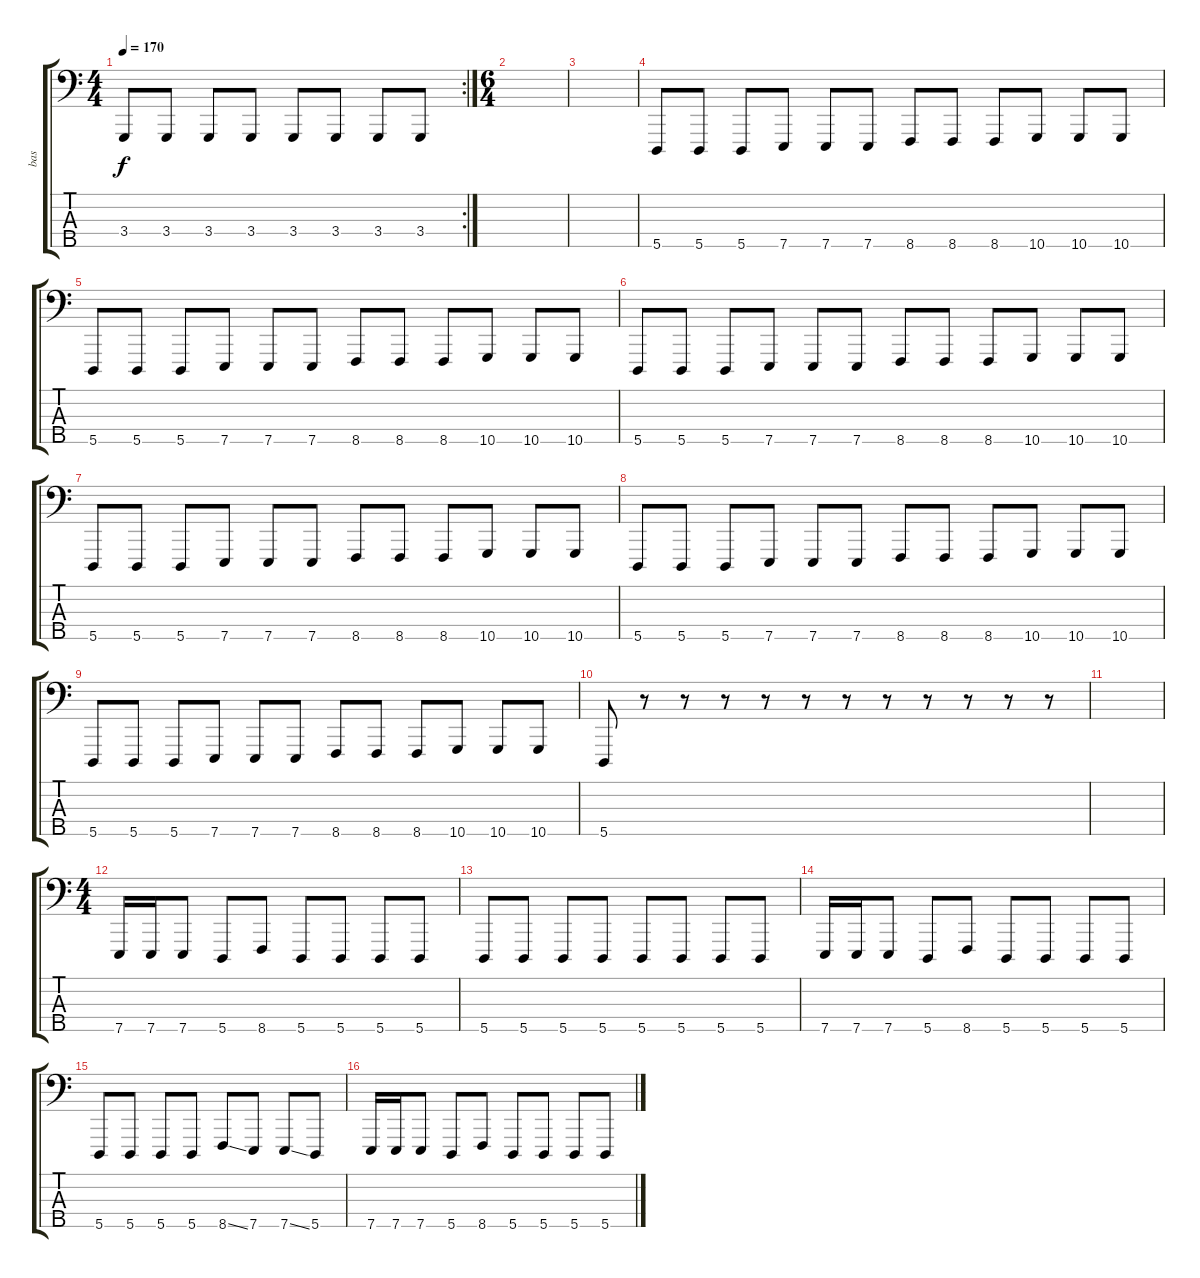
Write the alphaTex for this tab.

\track ("bas" "bas") {instrument lead8bassandlead}
\staff {score tabs}
\tuning (G2 D2 A1 E1 A0) {hide}
\rc 2
\ts (4 4)
\tempo 170
\clef f4
\ks c
3.4.8{dy f} 3.4.8 3.4.8 3.4.8 3.4.8 3.4.8 3.4.8 3.4.8 |
\ts (6 4)
|
|
5.5.8 5.5.8 5.5.8 7.5.8 7.5.8 7.5.8 8.5.8 8.5.8 8.5.8 10.5.8 10.5.8 10.5.8 |
5.5.8 5.5.8 5.5.8 7.5.8 7.5.8 7.5.8 8.5.8 8.5.8 8.5.8 10.5.8 10.5.8 10.5.8 |
5.5.8 5.5.8 5.5.8 7.5.8 7.5.8 7.5.8 8.5.8 8.5.8 8.5.8 10.5.8 10.5.8 10.5.8 |
5.5.8 5.5.8 5.5.8 7.5.8 7.5.8 7.5.8 8.5.8 8.5.8 8.5.8 10.5.8 10.5.8 10.5.8 |
5.5.8 5.5.8 5.5.8 7.5.8 7.5.8 7.5.8 8.5.8 8.5.8 8.5.8 10.5.8 10.5.8 10.5.8 |
5.5.8 5.5.8 5.5.8 7.5.8 7.5.8 7.5.8 8.5.8 8.5.8 8.5.8 10.5.8 10.5.8 10.5.8 |
5.5.8 r.8 r.8 r.8 r.8 r.8 r.8 r.8 r.8 r.8 r.8 r.8 |
|
\ts (4 4)
7.5.16 7.5.16 7.5.8 5.5.8 8.5.8 5.5.8 5.5.8 5.5.8 5.5.8 |
5.5.8 5.5.8 5.5.8 5.5.8 5.5.8 5.5.8 5.5.8 5.5.8 |
7.5.16 7.5.16 7.5.8 5.5.8 8.5.8 5.5.8 5.5.8 5.5.8 5.5.8 |
5.5.8 5.5.8 5.5.8 5.5.8 8.5{ss}.8 7.5.8 7.5{ss}.8 5.5.8 |
7.5.16 7.5.16 7.5.8 5.5.8 8.5.8 5.5.8 5.5.8 5.5.8 5.5.8
